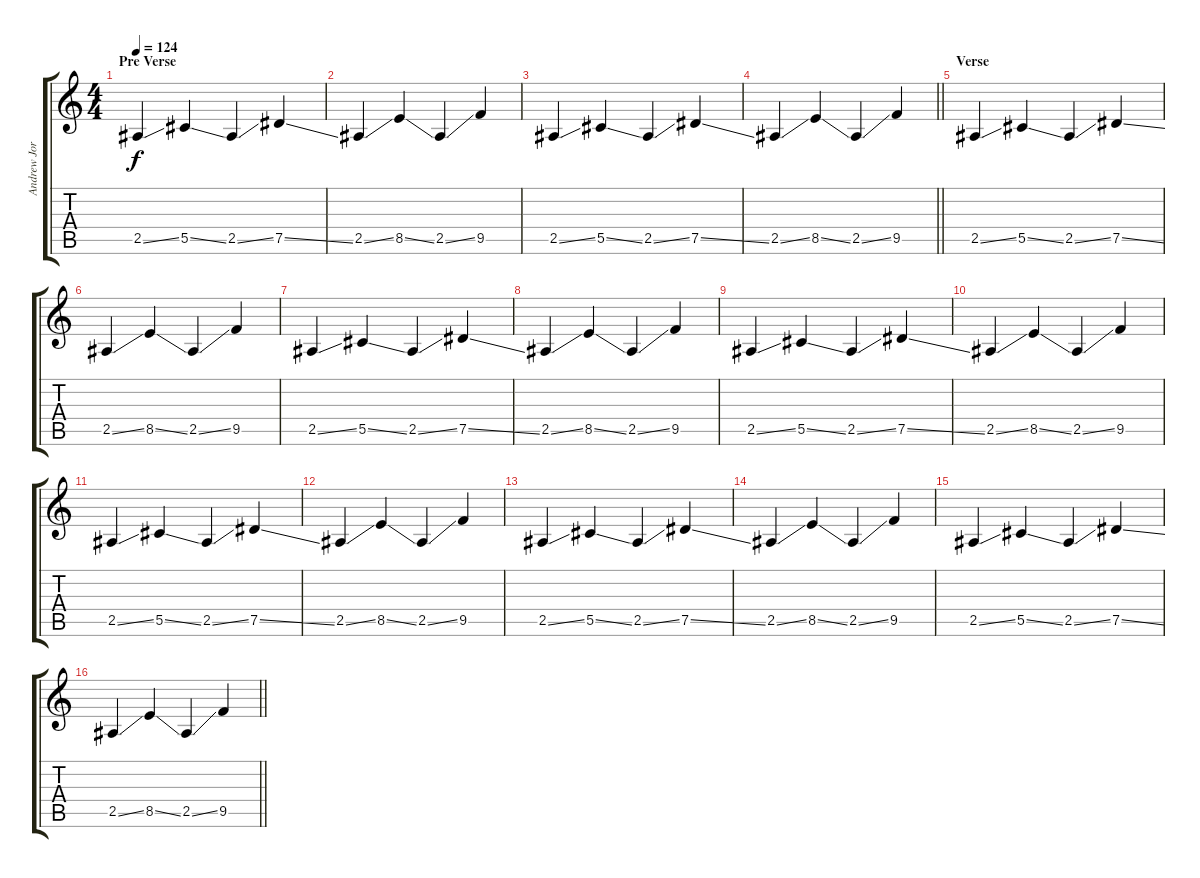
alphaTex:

\track ("Andrew Jordan" "Andrew Jor") {instrument distortionguitar}
\staff {score tabs}
\tuning (Eb4 Bb3 Gb3 Db3 Ab2 Eb2) {hide}
\ts (4 4)
\section ("" "Pre Verse")
\tempo 124
\clef g2
\ks c
2.5{ss}.4{dy f} 5.5{ss}.4 2.5{ss}.4 7.5{ss}.4 |
2.5{ss}.4 8.5{ss}.4 2.5{ss}.4 9.5.4 |
2.5{ss}.4 5.5{ss}.4 2.5{ss}.4 7.5{ss}.4 |
\barLineRight lightlight
2.5{ss}.4 8.5{ss}.4 2.5{ss}.4 9.5.4 |
\section ("" "Verse")
2.5{ss}.4 5.5{ss}.4 2.5{ss}.4 7.5{ss}.4 |
2.5{ss}.4 8.5{ss}.4 2.5{ss}.4 9.5.4 |
2.5{ss}.4 5.5{ss}.4 2.5{ss}.4 7.5{ss}.4 |
2.5{ss}.4 8.5{ss}.4 2.5{ss}.4 9.5.4 |
2.5{ss}.4 5.5{ss}.4 2.5{ss}.4 7.5{ss}.4 |
2.5{ss}.4 8.5{ss}.4 2.5{ss}.4 9.5.4 |
2.5{ss}.4 5.5{ss}.4 2.5{ss}.4 7.5{ss}.4 |
2.5{ss}.4 8.5{ss}.4 2.5{ss}.4 9.5.4 |
2.5{ss}.4 5.5{ss}.4 2.5{ss}.4 7.5{ss}.4 |
2.5{ss}.4 8.5{ss}.4 2.5{ss}.4 9.5.4 |
2.5{ss}.4 5.5{ss}.4 2.5{ss}.4 7.5{ss}.4 |
\barLineRight lightlight
2.5{ss}.4 8.5{ss}.4 2.5{ss}.4 9.5.4
